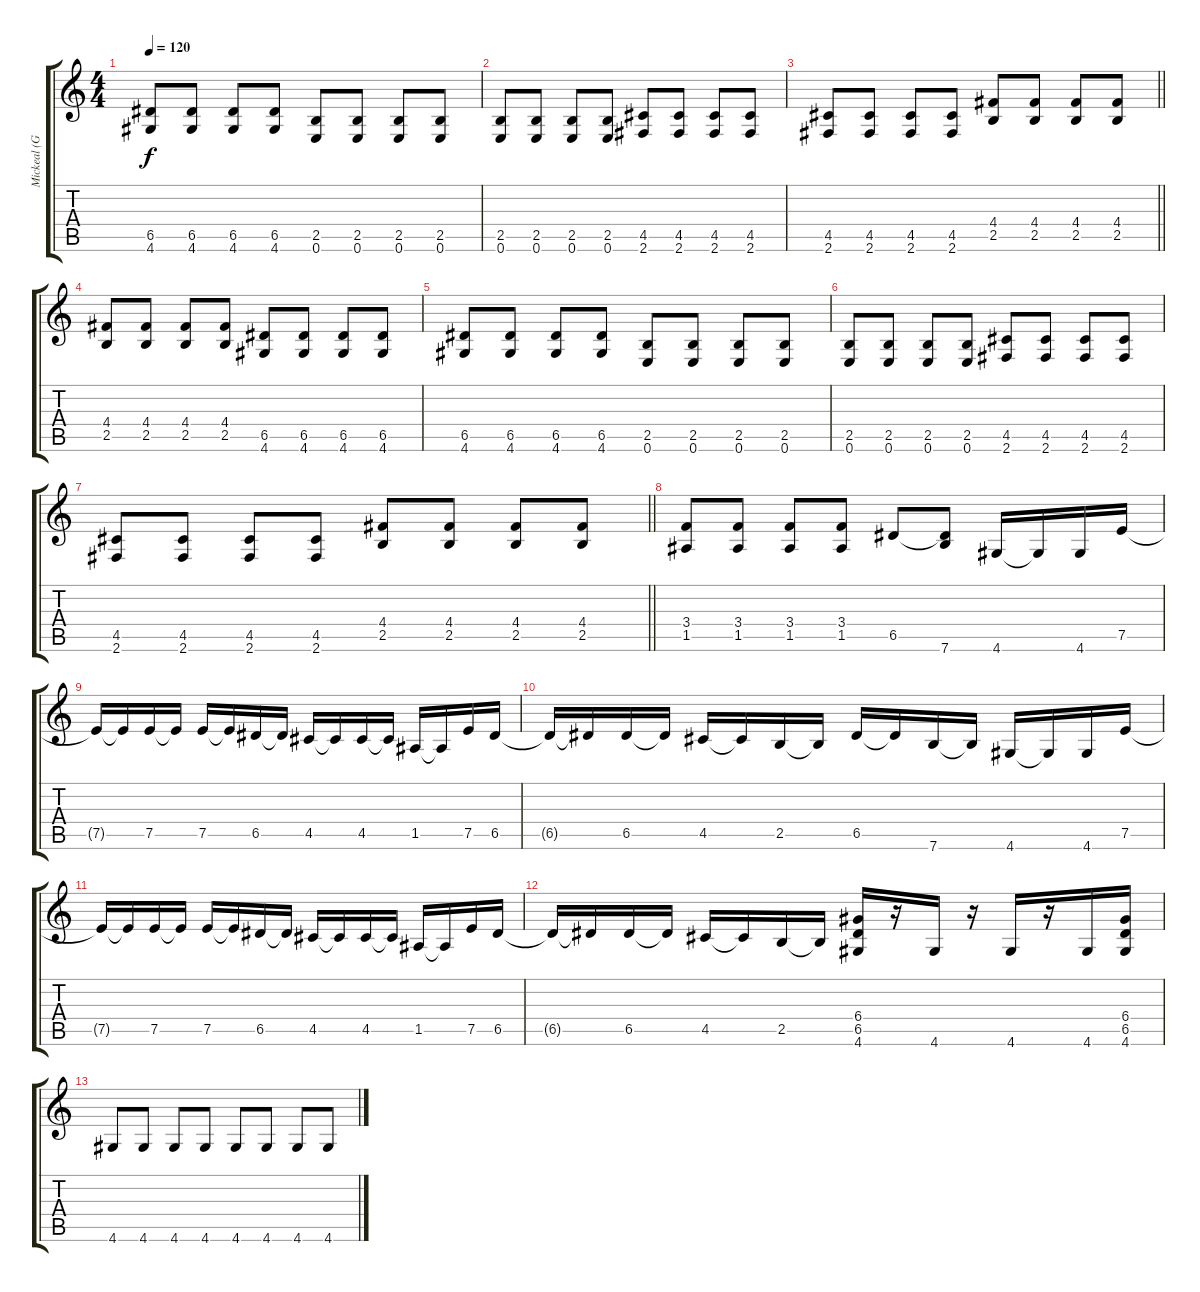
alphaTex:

\track ("Mickeal (Guitar_01)" "Mickeal (G") {instrument overdrivenguitar}
\staff {score tabs}
\tuning (E4 B3 G3 D3 A2 E2) {hide}
\ts (4 4)
\tempo 120
\clef g2
\ks c
(6.5 4.6).8{dy f} (6.5 4.6).8 (6.5 4.6).8 (6.5 4.6).8 (2.5 0.6).8 (2.5 0.6).8 (2.5 0.6).8 (2.5 0.6).8 |
(2.5 0.6).8 (2.5 0.6).8 (2.5 0.6).8 (2.5 0.6).8 (4.5 2.6).8 (4.5 2.6).8 (4.5 2.6).8 (4.5 2.6).8 |
\barLineRight lightlight
(4.5 2.6).8 (4.5 2.6).8 (4.5 2.6).8 (4.5 2.6).8 (4.4 2.5).8 (4.4 2.5).8 (4.4 2.5).8 (4.4 2.5).8 |
(4.4 2.5).8 (4.4 2.5).8 (4.4 2.5).8 (4.4 2.5).8 (6.5 4.6).8 (6.5 4.6).8 (6.5 4.6).8 (6.5 4.6).8 |
(6.5 4.6).8 (6.5 4.6).8 (6.5 4.6).8 (6.5 4.6).8 (2.5 0.6).8 (2.5 0.6).8 (2.5 0.6).8 (2.5 0.6).8 |
(2.5 0.6).8 (2.5 0.6).8 (2.5 0.6).8 (2.5 0.6).8 (4.5 2.6).8 (4.5 2.6).8 (4.5 2.6).8 (4.5 2.6).8 |
\barLineRight lightlight
(4.5 2.6).8 (4.5 2.6).8 (4.5 2.6).8 (4.5 2.6).8 (4.4 2.5).8 (4.4 2.5).8 (4.4 2.5).8 (4.4 2.5).8 |
(3.4 1.5).8 (3.4 1.5).8 (3.4 1.5).8 (3.4 1.5).8 6.5.8 (6.5{t} 7.6).8 4.6.16 4.6{t}.16 4.6.16 7.5.16 |
7.5{t}.16 7.5{t}.16 7.5.16 7.5{t}.16 7.5.16 7.5{t}.16 6.5.16 6.5{t}.16 4.5.16 4.5{t}.16 4.5.16 4.5{t}.16 1.5.16 1.5{t}.16 7.5.16 6.5.16 |
6.5{t}.16 6.5{t}.16 6.5.16 6.5{t}.16 4.5.16 4.5{t}.16 2.5.16 2.5{t}.16 6.5.16 6.5{t}.16 7.6.16 7.6{t}.16 4.6.16 4.6{t}.16 4.6.16 7.5.16 |
7.5{t}.16 7.5{t}.16 7.5.16 7.5{t}.16 7.5.16 7.5{t}.16 6.5.16 6.5{t}.16 4.5.16 4.5{t}.16 4.5.16 4.5{t}.16 1.5.16 1.5{t}.16 7.5.16 6.5.16 |
6.5{t}.16 6.5{t}.16 6.5.16 6.5{t}.16 4.5.16 4.5{t}.16 2.5.16 2.5{t}.16 (6.4 6.5 4.6).16 r.16 4.6.16 r.16 4.6.16 r.16 4.6.16 (6.4 6.5 4.6).16 |
4.6.8 4.6.8 4.6.8 4.6.8 4.6.8 4.6.8 4.6.8 4.6.8
